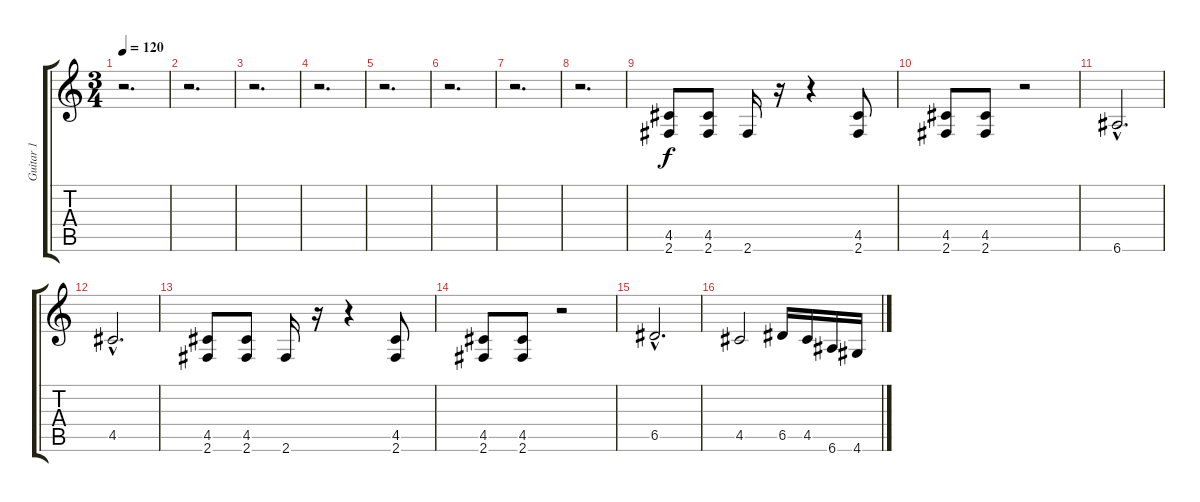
\track ("Guitar 1" "Guitar 1") {instrument distortionguitar}
\staff {score tabs}
\tuning (E4 B3 G3 D3 A2 E2) {hide}
\ts (3 4)
\tempo 120
\clef g2
\ks c
r.2{d dy f instrument distortionguitar} |
r.2{d} |
r.2{d} |
r.2{d} |
r.2{d} |
r.2{d} |
r.2{d} |
r.2{d} |
(4.5 2.6).8 (4.5 2.6).8 2.6.16 r.16 r.4 (4.5 2.6).8 |
(4.5 2.6).8 (4.5 2.6).8 r.2 |
6.6{hac}.2{d} |
4.5{hac}.2{d} |
(4.5 2.6).8 (4.5 2.6).8 2.6.16 r.16 r.4 (4.5 2.6).8 |
(4.5 2.6).8 (4.5 2.6).8 r.2 |
6.5{hac}.2{d} |
4.5.2 6.5.16 4.5.16 6.6.16 4.6.16
